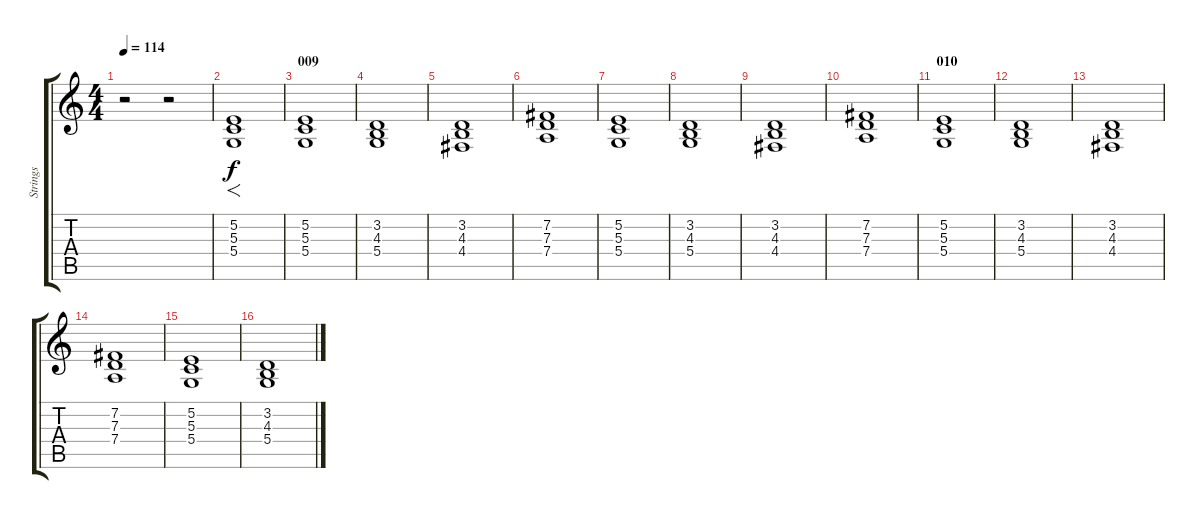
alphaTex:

\track ("Strings" "Strings") {instrument stringensemble1}
\staff {score tabs}
\tuning (E4 B3 G3 D3 A2 E2) {hide}
\ts (4 4)
\tempo 114
\clef g2
\ks c
r.2{dy f} r.2 |
(5.2 5.3 5.4).1{f} |
\section ("" "009")
(5.2 5.3 5.4).1 |
(3.2 4.3 5.4).1 |
(3.2 4.3 4.4).1 |
(7.2 7.3 7.4).1 |
(5.2 5.3 5.4).1 |
(3.2 4.3 5.4).1 |
(3.2 4.3 4.4).1 |
(7.2 7.3 7.4).1 |
\section ("" "010")
(5.2 5.3 5.4).1 |
(3.2 4.3 5.4).1 |
(3.2 4.3 4.4).1 |
(7.2 7.3 7.4).1 |
(5.2 5.3 5.4).1 |
(3.2 4.3 5.4).1
